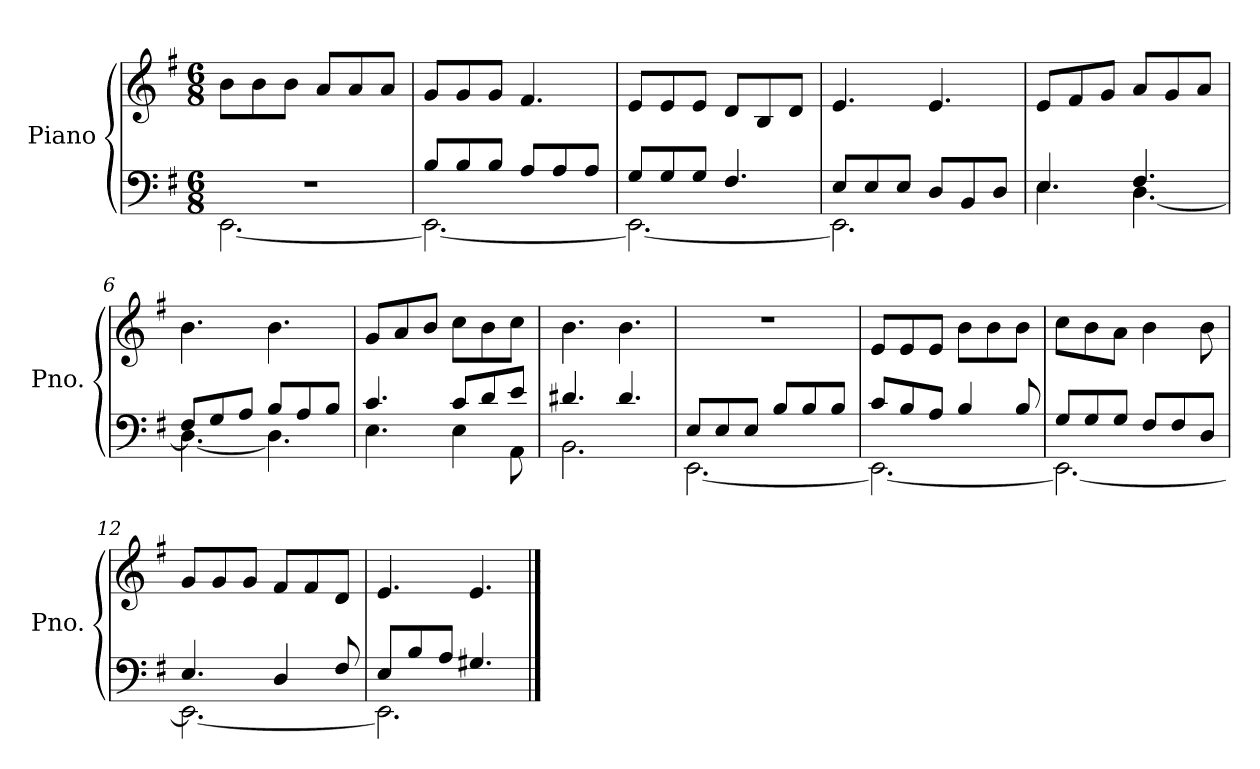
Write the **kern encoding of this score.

**kern	**kern
*part1	*part1
*staff2	*staff1
*I"Piano	*
*I'Pno.	*
*clefF4	*clefG2
*k[f#]	*k[f#]
*M6/8	*M6/8
=1	=1
*^	*
2.r	[2.EE\	8b\L
.	.	8b\
.	.	8b\J
.	.	8a/L
.	.	8a/
.	.	8a/J
=2	=2	=2
8B/L	2.EE\_	8g/L
8B/	.	8g/
8B/J	.	8g/J
8A/L	.	4.f#/
8A/	.	.
8A/J	.	.
=3	=3	=3
8G/L	2.EE\_	8e/L
8G/	.	8e/
8G/J	.	8e/J
4.F#/	.	8d/L
.	.	8B/
.	.	8d/J
=4	=4	=4
8E/L	2.EE\]	4.e/
8E/	.	.
8E/J	.	.
8D/L	.	4.e/
8BB/	.	.
8D/J	.	.
=5	=5	=5
4.E/	4.E\	8e/L
.	.	8f#/
.	.	8g/J
4.F#/	[4.D\	8a/L
.	.	8g/
.	.	8a/J
=6	=6	=6
8F#/L	4.D\_	4.b\
8G/	.	.
8A/J	.	.
8B/L	4.D\]	4.b\
8A/	.	.
8B/J	.	.
!!LO:LB:g=z
=7	=7	=7
4.c/	4.E\	8g/L
.	.	8a/
.	.	8b/J
8c/L	4E\	8cc\L
8d/	.	8b\
8e/J	8AA\	8cc\J
=8	=8	=8
4.d#X/	2.BB\	4.b\
4.d#/	.	4.b\
=9	=9	=9
8E/L	[2.EE\	2.r
8E/	.	.
8E/J	.	.
8B/L	.	.
8B/	.	.
8B/J	.	.
=10	=10	=10
8c/L	2.EE\_	8e/L
8B/	.	8e/
8A/J	.	8e/J
4B/	.	8b\L
.	.	8b\
8B/	.	8b\J
=11	=11	=11
8G/L	2.EE\_	8cc\L
8G/	.	8b\
8G/J	.	8a\J
8F#/L	.	4b\
8F#/	.	.
8D/J	.	8b\
=12	=12	=12
4.E/	2.EE\_	8g/L
.	.	8g/
.	.	8g/J
4D/	.	8f#/L
.	.	8f#/
8F#/	.	8d/J
=13	=13	=13
8E/L	2.EE\]	4.e/
8B/	.	.
8A/J	.	.
4.G#X/	.	4.e/
*v	*v	*
==	==
*-	*-
